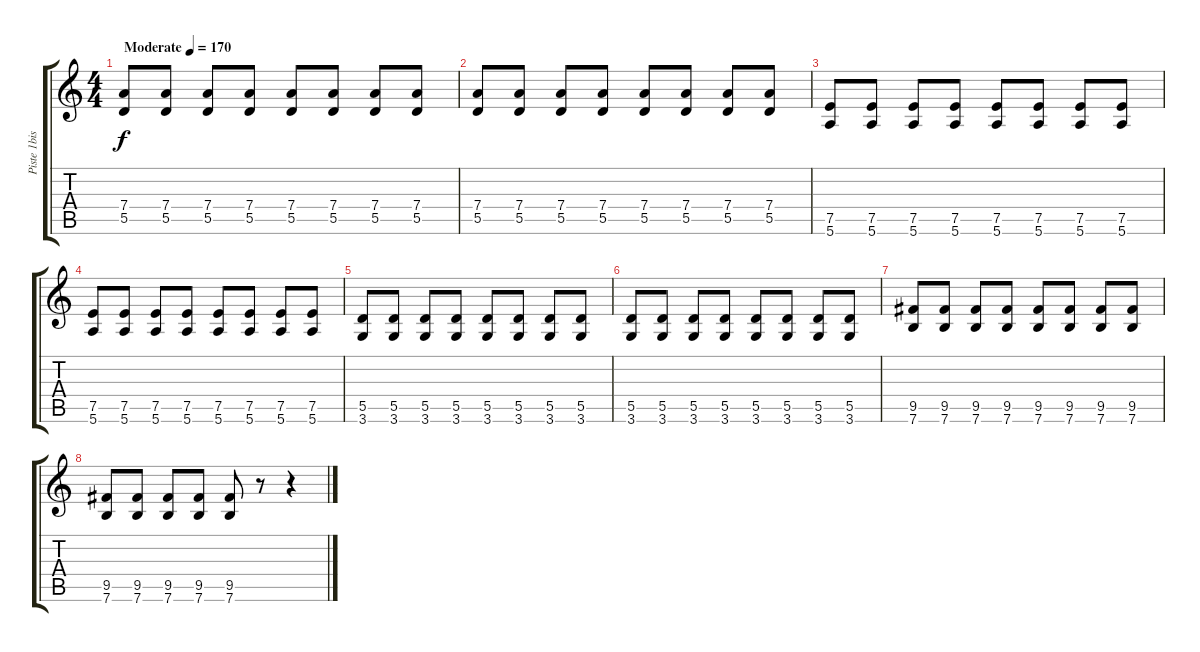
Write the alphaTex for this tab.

\track ("Piste 1bis" "Piste 1bis") {instrument electricguitarjazz}
\staff {score tabs}
\tuning (E4 B3 G3 D3 A2 E2) {hide}
\ts (4 4)
\tempo (170 "Moderate")
\clef g2
\ks c
(7.4 5.5).8{dy f instrument electricguitarjazz} (7.4 5.5).8 (7.4 5.5).8 (7.4 5.5).8 (7.4 5.5).8 (7.4 5.5).8 (7.4 5.5).8 (7.4 5.5).8 |
(7.4 5.5).8 (7.4 5.5).8 (7.4 5.5).8 (7.4 5.5).8 (7.4 5.5).8 (7.4 5.5).8 (7.4 5.5).8 (7.4 5.5).8 |
(7.5 5.6).8 (7.5 5.6).8 (7.5 5.6).8 (7.5 5.6).8 (7.5 5.6).8 (7.5 5.6).8 (7.5 5.6).8 (7.5 5.6).8 |
(7.5 5.6).8 (7.5 5.6).8 (7.5 5.6).8 (7.5 5.6).8 (7.5 5.6).8 (7.5 5.6).8 (7.5 5.6).8 (7.5 5.6).8 |
(5.5 3.6).8 (5.5 3.6).8 (5.5 3.6).8 (5.5 3.6).8 (5.5 3.6).8 (5.5 3.6).8 (5.5 3.6).8 (5.5 3.6).8 |
(5.5 3.6).8 (5.5 3.6).8 (5.5 3.6).8 (5.5 3.6).8 (5.5 3.6).8 (5.5 3.6).8 (5.5 3.6).8 (5.5 3.6).8 |
(9.5 7.6).8 (9.5 7.6).8 (9.5 7.6).8 (9.5 7.6).8 (9.5 7.6).8 (9.5 7.6).8 (9.5 7.6).8 (9.5 7.6).8 |
(9.5 7.6).8 (9.5 7.6).8 (9.5 7.6).8 (9.5 7.6).8 (9.5 7.6).8 r.8 r.4
